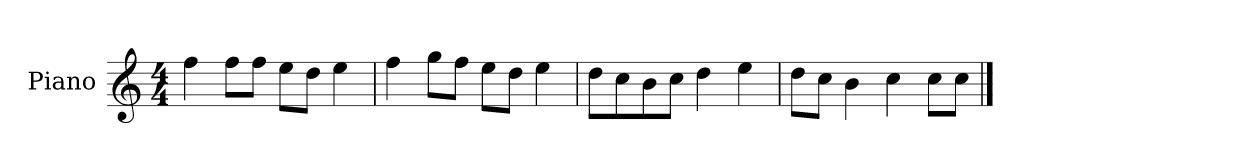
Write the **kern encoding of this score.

**kern
*part1
*staff1
*I"Piano
*I'P-no
*clefG2
*k[]
*M4/4
*MM90
=1
4ff\
8ff\L
8ff\J
8ee\L
8dd\J
4ee\
=2
4ff\
8gg\L
8ff\J
8ee\L
8dd\J
4ee\
=3
8dd\L
8cc\
8b\
8cc\J
4dd\
4ee\
=4
8dd\L
8cc\J
4b\
4cc\
8cc\L
8cc\J
==
*-
